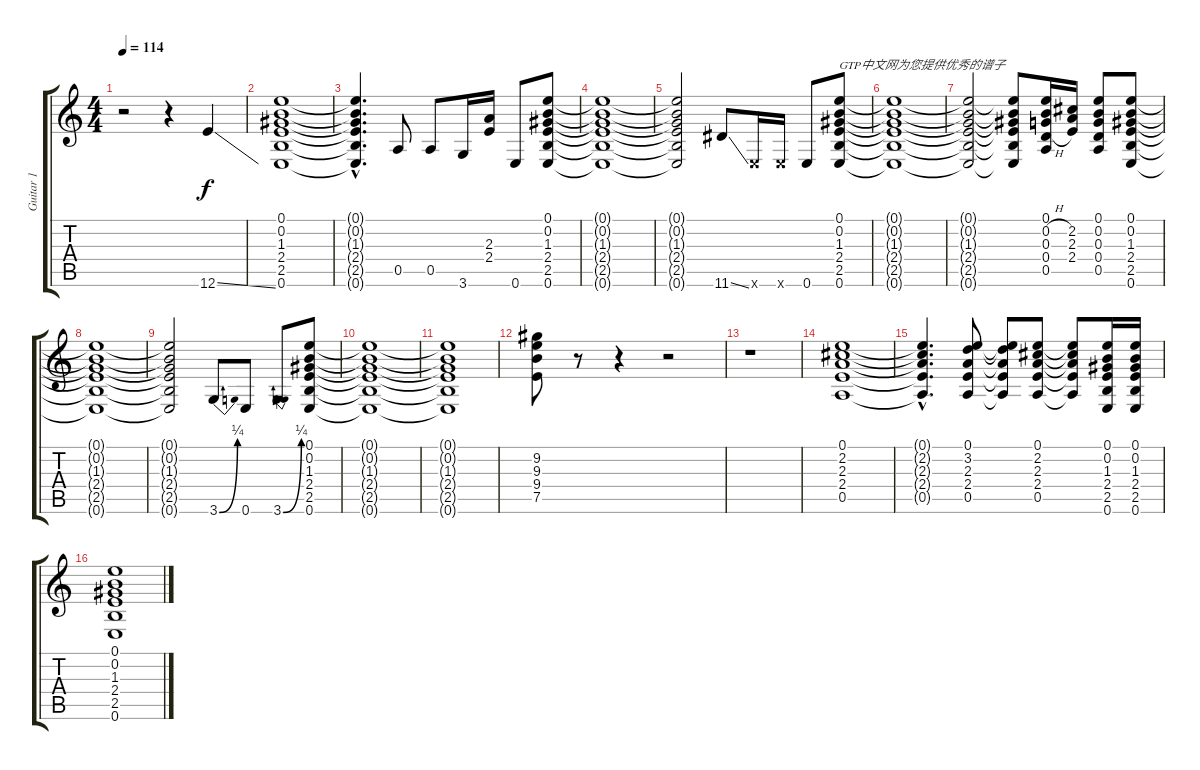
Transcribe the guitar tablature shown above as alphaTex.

\track ("Guitar 1" "Guitar 1") {instrument overdrivenguitar}
\staff {score tabs}
\tuning (E4 B3 G3 D3 A2 E2) {hide}
\ts (4 4)
\tempo 114
\clef g2
\ks c
r.2{dy f instrument overdrivenguitar} r.4 12.6{ss}.4 |
(0.1 0.2 1.3 2.4 2.5 0.6).1 |
(0.1{hac t} 0.2{hac t} 1.3{hac t} 2.4{hac t} 2.5{hac t} 0.6{hac t}).4{d} 0.5.8 0.5.8 3.6.16 (2.3 2.4).16 0.6.8 (0.1 0.2 1.3 2.4 2.5 0.6).8 |
(0.1{t} 0.2{t} 1.3{t} 2.4{t} 2.5{t} 0.6{t}).1 |
(0.1{t} 0.2{t} 1.3{t} 2.4{t} 2.5{t} 0.6{t}).2 11.6{ss}.8 0.6{x}.16 0.6{x}.16 0.6.8 (0.1 0.2 1.3 2.4 2.5 0.6).8{txt "GTP中文网为您提供优秀的谱子"} |
(0.1{t} 0.2{t} 1.3{t} 2.4{t} 2.5{t} 0.6{t}).1 |
(0.1{t} 0.2{t} 1.3{t} 2.4{t} 2.5{t} 0.6{t}).2 (0.1{t} 0.2{t} 1.3{t} 2.4{t} 2.5{t} 0.6{t}).8 (0.1 0.2{h} 0.3{h} 0.4{h} 0.5).16 (2.2 2.3 2.4).16 (0.1 0.2 0.3 0.4 0.5).8 (0.1 0.2 1.3 2.4 2.5 0.6).8 |
(0.1{t} 0.2{t} 1.3{t} 2.4{t} 2.5{t} 0.6{t}).1 |
(0.1{t} 0.2{t} 1.3{t} 2.4{t} 2.5{t} 0.6{t}).2 3.6{be (bend 0 0 60 1)}.8 0.6.8 3.6{be (bend 0 0 60 1)}.8 (0.1 0.2 1.3 2.4 2.5 0.6).8 |
(0.1{t} 0.2{t} 1.3{t} 2.4{t} 2.5{t} 0.6{t}).1 |
(0.1{t} 0.2{t} 1.3{t} 2.4{t} 2.5{t} 0.6{t}).1 |
(9.2 9.3 9.4 7.5).8 r.8 r.4 r.2 |
r.1 |
(0.1 2.2 2.3 2.4 0.5).1 |
(0.1{hac t} 2.2{hac t} 2.3{hac t} 2.4{hac t} 0.5{hac t}).4{d} (0.1 3.2 2.3 2.4 0.5).8 (0.1{t} 3.2{t} 2.3{t} 2.4{t} 0.5{t}).8 (0.1 2.2 2.3 2.4 0.5).8 (0.1{t} 2.2{t} 2.3{t} 2.4{t} 0.5{t}).8 (0.1 0.2 1.3 2.4 2.5 0.6).16 (0.1 0.2 1.3 2.4 2.5 0.6).16 |
(0.1 0.2 1.3 2.4 2.5 0.6).1
